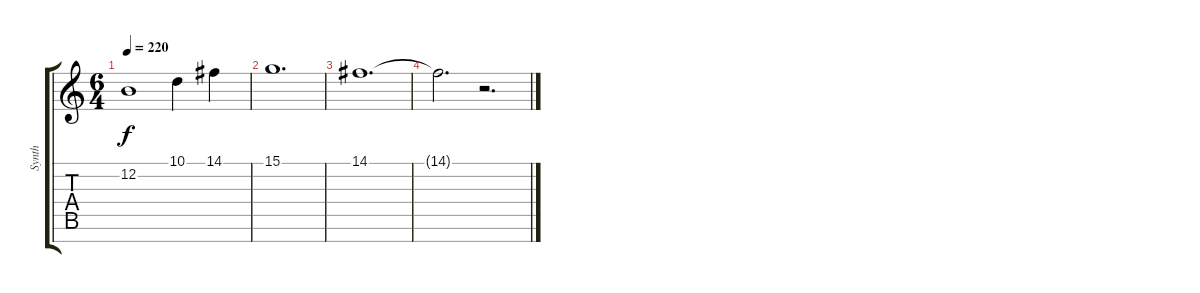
\track ("Synth" "Synth") {instrument brightacousticpiano}
\staff {score tabs}
\tuning (E4 B3 G3 D3 A2 E2 B1) {hide}
\ts (6 4)
\tempo 220
\clef g2
\ks c
12.2.1{dy f volume 11 instrument stringensemble1} 10.1.4 14.1.4 |
15.1.1{d} |
14.1.1{d} |
14.1{t}.2{d volume 0} r.2{d}
